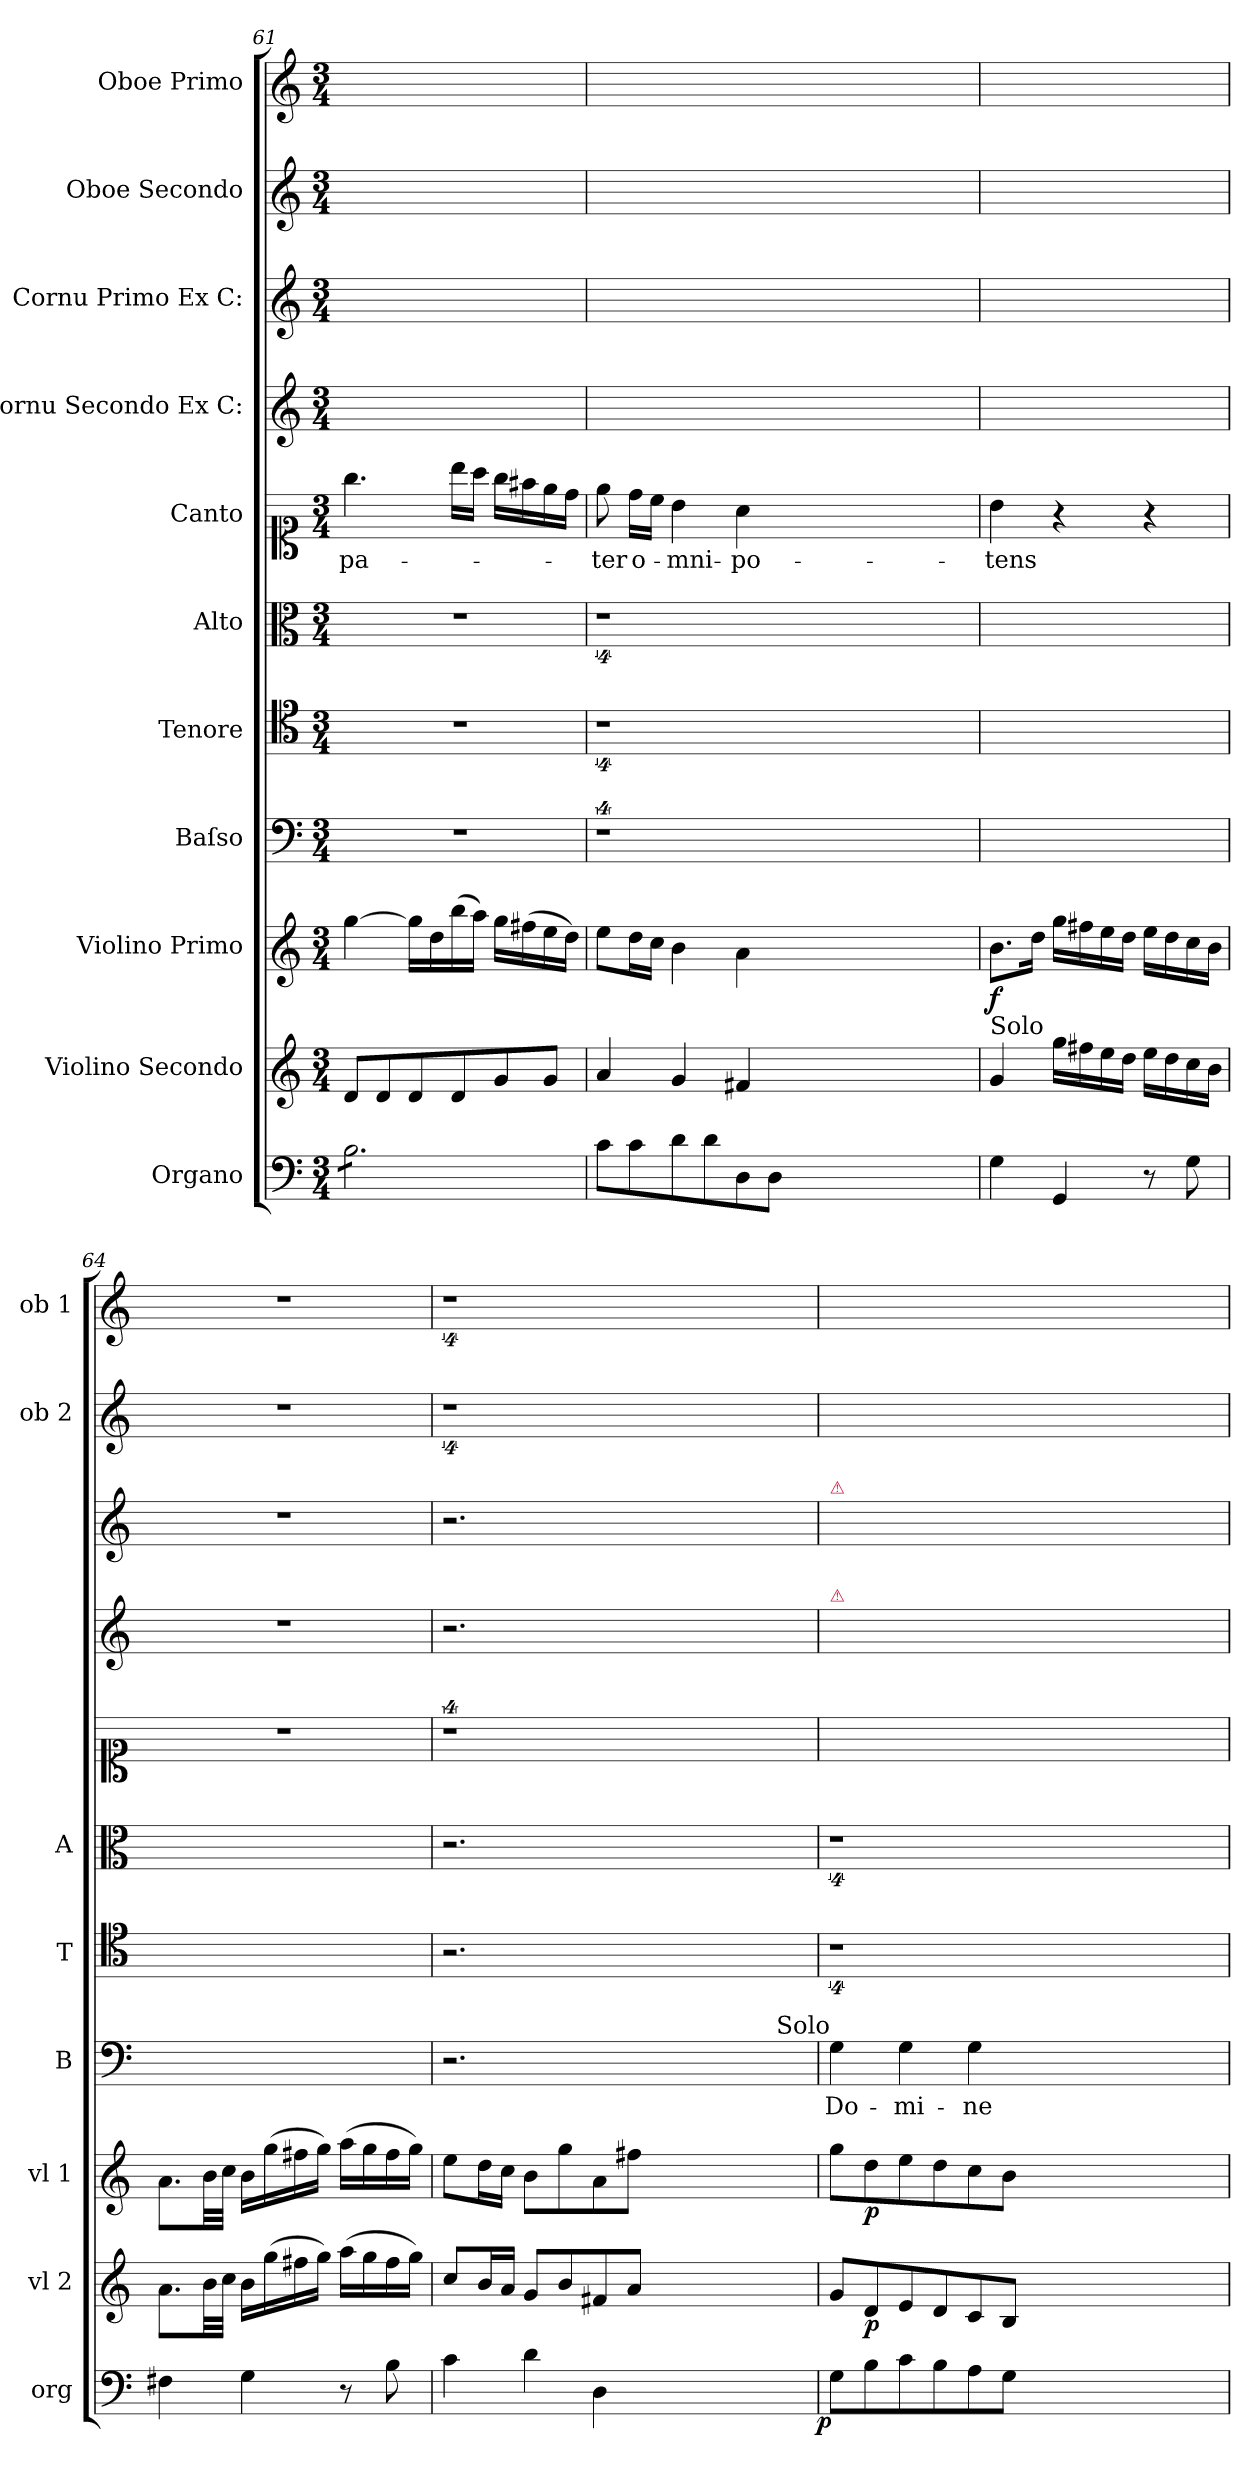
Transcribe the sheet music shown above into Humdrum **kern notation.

**kern	**dynam	**kern	**dynam	**kern	**dynam	**kern	**text	**kern	**kern	**kern	**text	**kern	**kern	**kern	**kern
*part11	*part11	*part10	*part10	*part9	*part9	*part8	*part8	*part7	*part6	*part5	*part5	*part4	*part3	*part2	*part1
*staff11	*staff11	*staff10	*staff10	*staff9	*staff9	*staff8	*staff8	*staff7	*staff6	*staff5	*staff5	*staff4	*staff3	*staff2	*staff1
*I"Organo	*	*I"Violino Secondo	*	*I"Violino Primo	*	*I"Baſso	*	*I"Tenore	*I"Alto	*I"Canto	*	*I"Cornu Secondo Ex C:	*I"Cornu Primo Ex C:	*I"Oboe Secondo	*I"Oboe Primo
*I'org	*	*I'vl 2	*	*I'vl 1	*	*I'B	*	*I'T	*I'A	*	*	*	*	*I'ob 2	*I'ob 1
*clefF4	*	*clefG2	*	*clefG2	*	*clefF4	*	*clefC4	*clefC3	*clefC1	*	*clefG2	*clefG2	*clefG2	*clefG2
*k[]	*	*k[]	*	*k[]	*	*k[]	*	*k[]	*k[]	*k[]	*	*k[]	*k[]	*k[]	*k[]
*C:	*	*C:	*	*C:	*	*C:	*	*C:	*C:	*C:	*	*C:	*C:	*C:	*C:
*M3/4	*	*M3/4	*	*M3/4	*	*M3/4	*	*M3/4	*M3/4	*M3/4	*	*M3/4	*M3/4	*M3/4	*M3/4
=61	=61	=61	=61	=61	=61	=61	=61	=61	=61	=61	=61	=61	=61	=61	=61
*tremolo	*	*	*	*	*	*	*	*	*	*	*	*	*	*	*
8B\L	.	8d/L	.	[4gg\	.	2.r	.	2.r	2.r	4.gg\	pa-	2.ryy	2.ryy	2.ryy	2.ryy
8B\	.	8d/	.	.	.	.	.	.	.	.	.	.	.	.	.
8B\	.	8d/	.	16gg\LL]	.	.	.	.	.	.	.	.	.	.	.
.	.	.	.	16dd\	.	.	.	.	.	.	.	.	.	.	.
8B\	.	8d/	.	(16bb\	.	.	.	.	.	16bb\LL	.	.	.	.	.
.	.	.	.	16aa\JJ)	.	.	.	.	.	16aa\JJ	.	.	.	.	.
8B\	.	8g/	.	16gg\LL	.	.	.	.	.	16gg\LL	.	.	.	.	.
.	.	.	.	(16ff#X\	.	.	.	.	.	16ff#X\	.	.	.	.	.
8B\J	.	8g/J	.	16ee\	.	.	.	.	.	16ee\	.	.	.	.	.
*Xtremolo	*	*	*	*	*	*	*	*	*	*	*	*	*	*	*
.	.	.	.	16dd\JJ)	.	.	.	.	.	16dd\JJ	.	.	.	.	.
=62	=62	=62	=62	=62	=62	=62	=62	=62	=62	=62	=62	=62	=62	=62	=62
8c\L	.	4a/	.	8ee\L	.	4%9r	.	4%9r	4%9r	8ee\	-ter	0ryy	0ryy	0ryy	0ryy
8c\	.	.	.	16dd\L	.	.	.	.	.	16dd\LL	o-	.	.	.	.
.	.	.	.	16cc\JJ	.	.	.	.	.	16cc\JJ	.	.	.	.	.
8d\	.	4g/	.	4b\	.	.	.	.	.	4b\	-mni-	.	.	.	.
8d\	.	.	.	.	.	.	.	.	.	.	.	.	.	.	.
8D\	.	4f#X/	.	4a\	.	.	.	.	.	4a\	-po-	.	.	.	.
8D\J	.	.	.	.	.	.	.	.	.	.	.	.	.	.	.
1.ryy	.	1.ryy	.	1.ryy	.	.	.	.	.	1.ryy	.	.	.	.	.
.	.	.	.	.	.	.	.	.	.	.	.	4ryy	4ryy	4ryy	4ryy
=63	=63	=63	=63	=63	=63	=63	=63	=63	=63	=63	=63	=63	=63	=63	=63
!	!	!LO:TX:a:t=Solo	!	!	!	!	!	!	!	!	!	!	!	!	!
4G\	.	4g/	.	8.b\L	f	2.ryy	.	2.ryy	2.ryy	4b\	-tens	2.ryy	2.ryy	2.ryy	2.ryy
.	.	.	.	16dd\Jk	.	.	.	.	.	.	.	.	.	.	.
4GG/	.	16gg\LL	.	16gg\LL	.	.	.	.	.	4r	.	.	.	.	.
.	.	16ff#X\	.	16ff#X\	.	.	.	.	.	.	.	.	.	.	.
.	.	16ee\	.	16ee\	.	.	.	.	.	.	.	.	.	.	.
.	.	16dd\JJ	.	16dd\JJ	.	.	.	.	.	.	.	.	.	.	.
8r	.	16ee\LL	.	16ee\LL	.	.	.	.	.	4r	.	.	.	.	.
.	.	16dd\	.	16dd\	.	.	.	.	.	.	.	.	.	.	.
8G\	.	16cc\	.	16cc\	.	.	.	.	.	.	.	.	.	.	.
.	.	16b\JJ	.	16b\JJ	.	.	.	.	.	.	.	.	.	.	.
=64	=64	=64	=64	=64	=64	=64	=64	=64	=64	=64	=64	=64	=64	=64	=64
4F#X\	.	8.a\L	.	8.a\L	.	2.ryy	.	2.ryy	2.ryy	2.r	.	2.r	2.r	2.r	2.r
.	.	32b\LL	.	32b\LL	.	.	.	.	.	.	.	.	.	.	.
.	.	32cc\JJJ	.	32cc\JJJ	.	.	.	.	.	.	.	.	.	.	.
4G\	.	16b\LL	.	16b\LL	.	.	.	.	.	.	.	.	.	.	.
.	.	(16gg\	.	(16gg\	.	.	.	.	.	.	.	.	.	.	.
.	.	16ff#X\	.	16ff#X\	.	.	.	.	.	.	.	.	.	.	.
.	.	16gg\JJ)	.	16gg\JJ)	.	.	.	.	.	.	.	.	.	.	.
8r	.	(16aa\LL	.	(16aa\LL	.	.	.	.	.	.	.	.	.	.	.
.	.	16gg\	.	16gg\	.	.	.	.	.	.	.	.	.	.	.
8B\	.	16ff#\	.	16ff#\	.	.	.	.	.	.	.	.	.	.	.
.	.	16gg\JJ)	.	16gg\JJ)	.	.	.	.	.	.	.	.	.	.	.
=65	=65	=65	=65	=65	=65	=65	=65	=65	=65	=65	=65	=65	=65	=65	=65
4c\	.	8cc/L	.	8ee\L	.	2.r	.	2.r	2.r	4%9r	.	2.r	2.r	4%9r	4%9r
.	.	16b/L	.	16dd\L	.	.	.	.	.	.	.	.	.	.	.
.	.	16a/JJ	.	16cc\JJ	.	.	.	.	.	.	.	.	.	.	.
4d\	.	8g/L	.	8b\L	.	.	.	.	.	.	.	.	.	.	.
.	.	8b/	.	8gg\	.	.	.	.	.	.	.	.	.	.	.
4D\	.	8f#X/	.	8a\	.	.	.	.	.	.	.	.	.	.	.
.	.	8a/J	.	8ff#X\J	.	.	.	.	.	.	.	.	.	.	.
1.ryy	.	1.ryy	.	1.ryy	.	1.ryy	.	1.ryy	1.ryy	.	.	1.ryy	1.ryy	.	.
=66	=66	=66	=66	=66	=66	=66	=66	=66	=66	=66	=66	=66	=66	=66	=66
!	!	!	!	!	!	!	!	!	!	!	!	!	!LO:TX:a:color=crimson:t=⚠	!	!
!	!	!	!	!	!	!	!	!	!	!	!	!LO:TX:a:color=crimson:t=⚠	!	!	!
!	!	!	!	!	!	!LO:TX:a:rj:t=Solo	!	!	!	!	!	!	!	!	!
!	!LO:DY:rj	!	!	!	!	!	!	!	!	!	!	!	!	!	!
8G\L	p	8g/L	.	8gg\L	.	4G\	Do-	4%9r	4%9r	0ryy	.	2.ryy	2.ryy	0ryy	0ryy
8B\	.	8d/	p	8dd\	p	.	.	.	.	.	.	.	.	.	.
8c\	.	8e/	.	8ee\	.	4G\	-mi-	.	.	.	.	.	.	.	.
8B\	.	8d/	.	8dd\	.	.	.	.	.	.	.	.	.	.	.
8A\	.	8c/	.	8cc\	.	4G\	-ne	.	.	.	.	.	.	.	.
8G\J	.	8B/J	.	8b\J	.	.	.	.	.	.	.	.	.	.	.
1.ryy	.	1.ryy	.	1.ryy	.	1.ryy	.	.	.	.	.	1.ryy	1.ryy	.	.
.	.	.	.	.	.	.	.	.	.	4ryy	.	.	.	4ryy	4ryy
=	=	=	=	=	=	=	=	=	=	=	=	=	=	=	=
*-	*-	*-	*-	*-	*-	*-	*-	*-	*-	*-	*-	*-	*-	*-	*-
